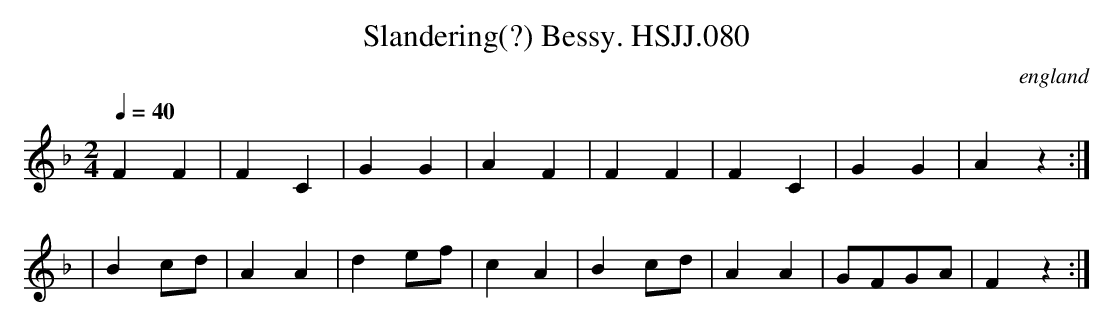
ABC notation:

X:1
T:Slandering(?) Bessy. HSJJ.080
O:england
M:2/4
L:1/4
Q:40
K:F
FF|FC|GG|AF|FF|FC|GG|Az:|
|Bc/d/|AA|de/f/|cA|Bc/d/|AA|G/F/G/A/|Fz:|]
